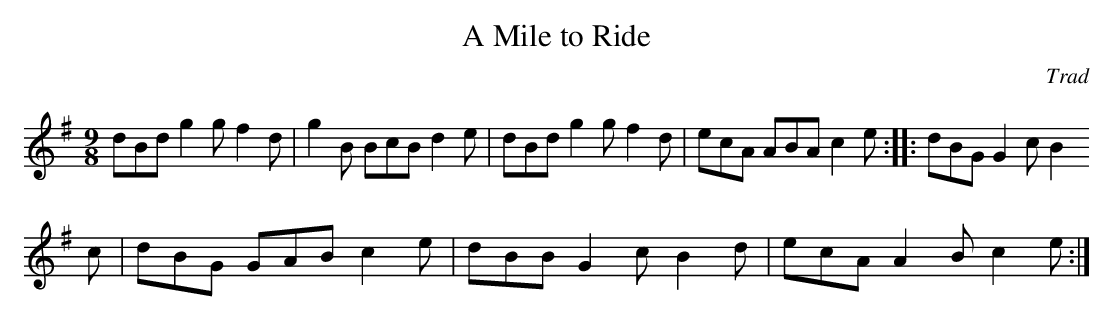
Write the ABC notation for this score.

X:1
T:Mile to Ride, A
C:Trad
M:9/8
K:G
dBd g2 g f2 d| g2 B BcB d2 e| dBd g2 g f2 d |ecA ABA c2 e :: dBG G2 cB2
c|\
dBG GAB c2 e | dBB G2 c B2 d | ecA A2B c2 e:|
